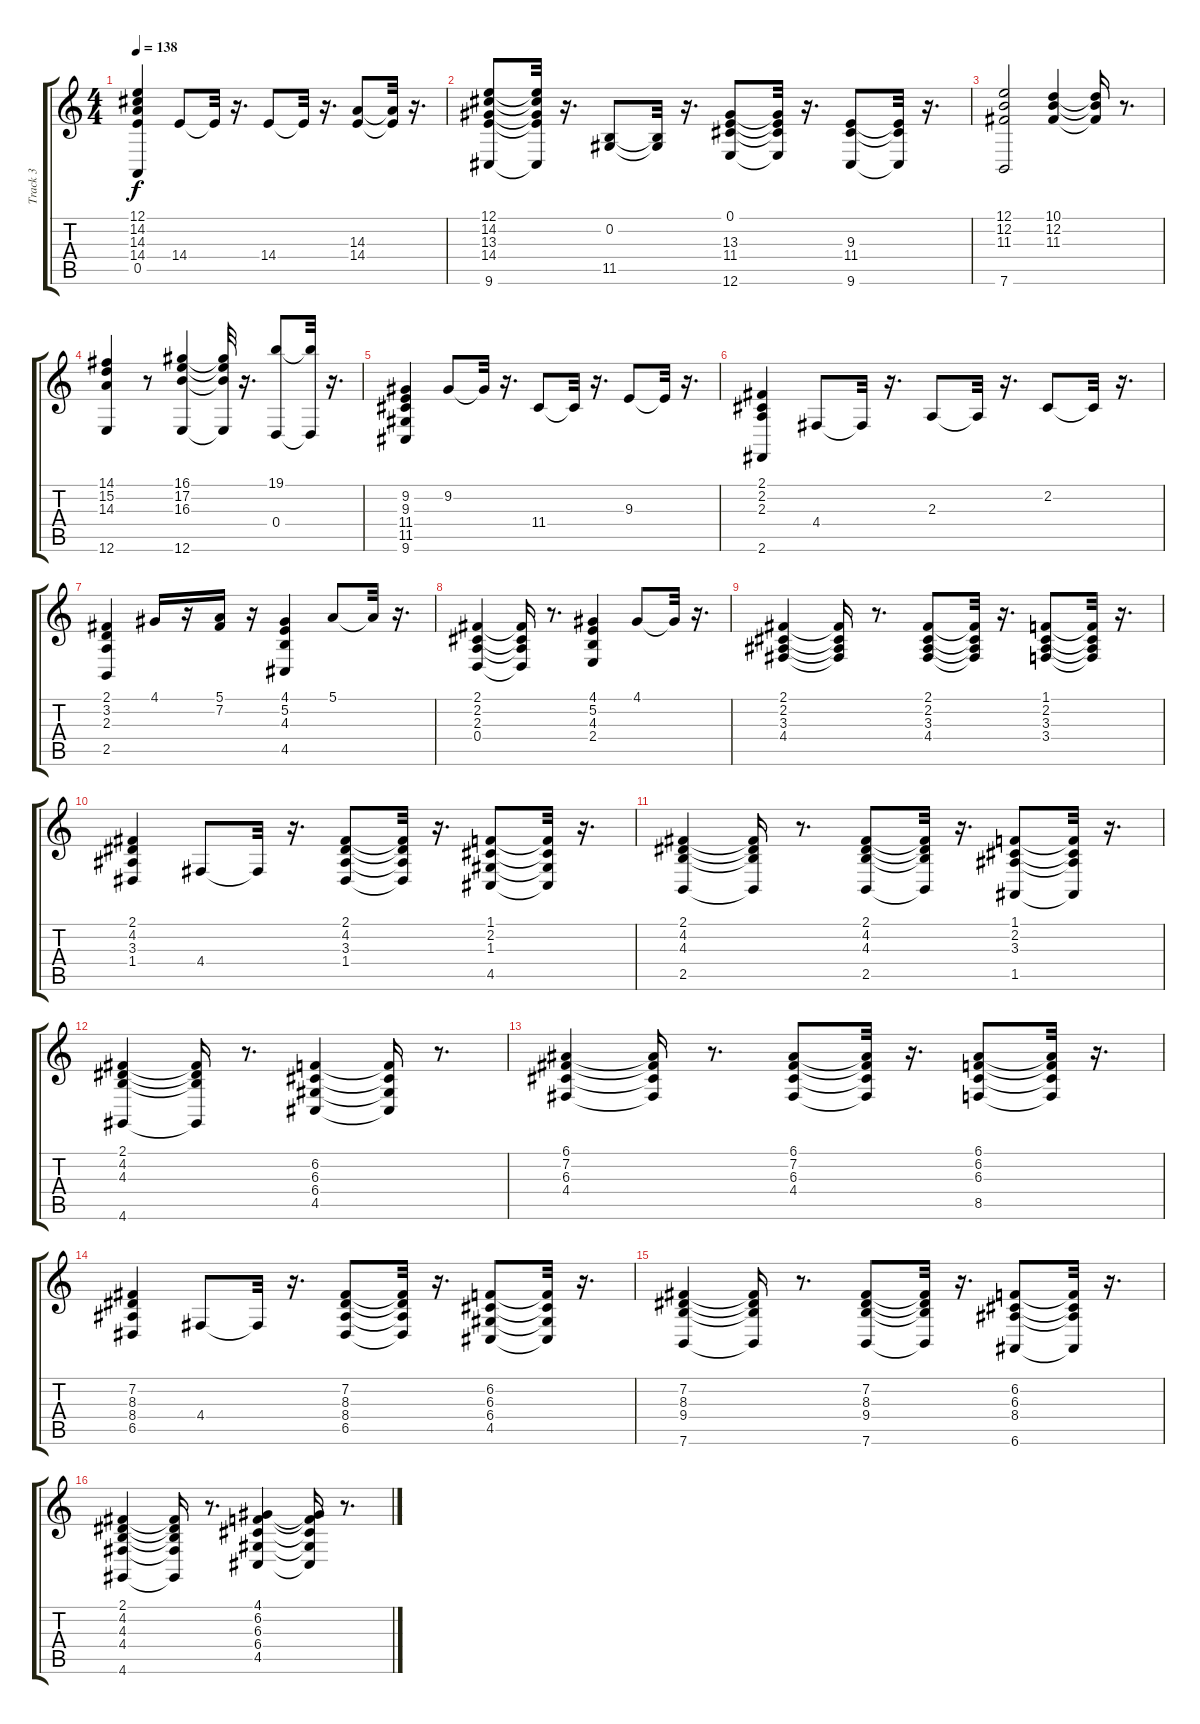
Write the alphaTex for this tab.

\track ("Track 3" "Track 3") {instrument acousticgrandpiano}
\staff {score tabs}
\tuning (E4 B3 G3 D3 A2 E2) {hide}
\ts (4 4)
\tempo 138
\clef g2
\ks c
(12.1 14.2 14.3 14.4 0.5).4{dy f} 14.4.8 14.4{t}.32 r.16{d} 14.4.8 14.4{t}.32 r.16{d} (14.3 14.4).8 (14.3{t} 14.4{t}).32 r.16{d} |
(12.1 14.2 13.3 14.4 9.6).8 (12.1{t} 14.2{t} 13.3{t} 14.4{t} 9.6{t}).32 r.16{d} (0.2 11.5).8 (0.2{t} 11.5{t}).32 r.16{d} (0.1 13.3 11.4 12.6).8 (0.1{t} 13.3{t} 11.4{t} 12.6{t}).32 r.16{d} (9.3 11.4 9.6).8 (9.3{t} 11.4{t} 9.6{t}).32 r.16{d} |
(12.1 12.2 11.3 7.6).2 (10.1 12.2 11.3).4 (10.1{t} 12.2{t} 11.3{t}).16 r.8{d} |
(14.1 15.2 14.3 12.6).4 r.8 (16.1 17.2 16.3 12.6).4 (16.1{t} 17.2{t} 16.3{t} 12.6{t}).32 r.16{d} (19.1 0.4).8 (19.1{t} 0.4{t}).32 r.16{d} |
(9.2 9.3 11.4 11.5 9.6).4 9.2.8 9.2{t}.32 r.16{d} 11.4.8 11.4{t}.32 r.16{d} 9.3.8 9.3{t}.32 r.16{d} |
(2.1 2.2 2.3 2.6).4 4.4.8 4.4{t}.32 r.16{d} 2.3.8 2.3{t}.32 r.16{d} 2.2.8 2.2{t}.32 r.16{d} |
(2.1 3.2 2.3 2.5).4 4.1.16 r.16 (5.1 7.2).16 r.16 (4.1 5.2 4.3 4.5).4 5.1.8 5.1{t}.32 r.16{d} |
(2.1 2.2 2.3 0.4).4 (2.1{t} 2.2{t} 2.3{t} 0.4{t}).16 r.8{d} (4.1 5.2 4.3 2.4).4 4.1.8 4.1{t}.32 r.16{d} |
(2.1 2.2 3.3 4.4).4 (2.1{t} 2.2{t} 3.3{t} 4.4{t}).16 r.8{d} (2.1 2.2 3.3 4.4).8 (2.1{t} 2.2{t} 3.3{t} 4.4{t}).32 r.16{d} (1.1 2.2 3.3 3.4).8 (1.1{t} 2.2{t} 3.3{t} 3.4{t}).32 r.16{d} |
(2.1 4.2 3.3 1.4).4 4.4.8 4.4{t}.32 r.16{d} (2.1 4.2 3.3 1.4).8 (2.1{t} 4.2{t} 3.3{t} 1.4{t}).32 r.16{d} (1.1 2.2 1.3 4.5).8 (1.1{t} 2.2{t} 1.3{t} 4.5{t}).32 r.16{d} |
(2.1 4.2 4.3 2.5).4 (2.1{t} 4.2{t} 4.3{t} 2.5{t}).16 r.8{d} (2.1 4.2 4.3 2.5).8 (2.1{t} 4.2{t} 4.3{t} 2.5{t}).32 r.16{d} (1.1 2.2 3.3 1.5).8 (1.1{t} 2.2{t} 3.3{t} 1.5{t}).32 r.16{d} |
(2.1 4.2 4.3 4.6).4 (2.1{t} 4.2{t} 4.3{t} 4.6{t}).16 r.8{d} (6.2 6.3 6.4 4.5).4 (6.2{t} 6.3{t} 6.4{t} 4.5{t}).16 r.8{d} |
(6.1 7.2 6.3 4.4).4 (6.1{t} 7.2{t} 6.3{t} 4.4{t}).16 r.8{d} (6.1 7.2 6.3 4.4).8 (6.1{t} 7.2{t} 6.3{t} 4.4{t}).32 r.16{d} (6.1 6.2 6.3 8.5).8 (6.1{t} 6.2{t} 6.3{t} 8.5{t}).32 r.16{d} |
(7.2 8.3 8.4 6.5).4 4.4.8 4.4{t}.32 r.16{d} (7.2 8.3 8.4 6.5).8 (7.2{t} 8.3{t} 8.4{t} 6.5{t}).32 r.16{d} (6.2 6.3 6.4 4.5).8 (6.2{t} 6.3{t} 6.4{t} 4.5{t}).32 r.16{d} |
(7.2 8.3 9.4 7.6).4 (7.2{t} 8.3{t} 9.4{t} 7.6{t}).16 r.8{d} (7.2 8.3 9.4 7.6).8 (7.2{t} 8.3{t} 9.4{t} 7.6{t}).32 r.16{d} (6.2 6.3 8.4 6.6).8 (6.2{t} 6.3{t} 8.4{t} 6.6{t}).32 r.16{d} |
(2.1 4.2 4.3 4.4 4.6).4 (2.1{t} 4.2{t} 4.3{t} 4.4{t} 4.6{t}).16 r.8{d} (4.1 6.2 6.3 6.4 4.5).4 (4.1{t} 6.2{t} 6.3{t} 6.4{t} 4.5{t}).16 r.8{d}
